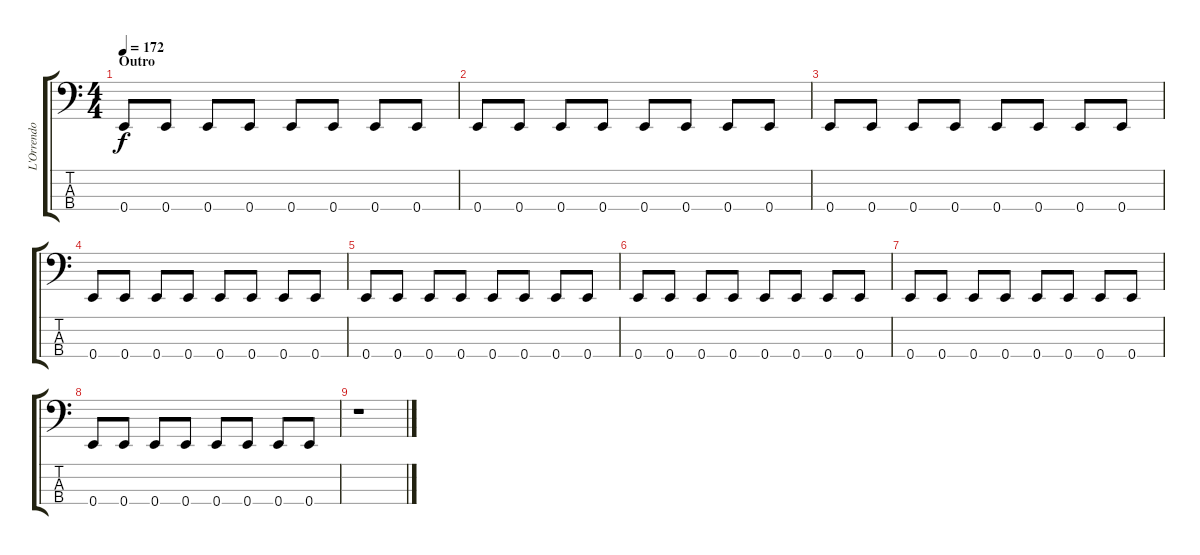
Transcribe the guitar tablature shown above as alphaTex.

\track ("L'Orrendo Maniscalco (Bass)" "L'Orrendo ") {instrument electricbassfinger}
\staff {score tabs}
\tuning (G2 D2 A1 E1) {hide}
\ts (4 4)
\section ("" "Outro")
\tempo 172
\clef f4
\ks c
0.4.8{dy f} 0.4.8 0.4.8 0.4.8 0.4.8 0.4.8 0.4.8 0.4.8 |
0.4.8 0.4.8 0.4.8 0.4.8 0.4.8 0.4.8 0.4.8 0.4.8 |
0.4.8 0.4.8 0.4.8 0.4.8 0.4.8 0.4.8 0.4.8 0.4.8 |
0.4.8 0.4.8 0.4.8 0.4.8 0.4.8 0.4.8 0.4.8 0.4.8 |
0.4.8 0.4.8 0.4.8 0.4.8 0.4.8 0.4.8 0.4.8 0.4.8 |
0.4.8 0.4.8 0.4.8 0.4.8 0.4.8 0.4.8 0.4.8 0.4.8 |
0.4.8 0.4.8 0.4.8 0.4.8 0.4.8 0.4.8 0.4.8 0.4.8 |
0.4.8 0.4.8 0.4.8 0.4.8 0.4.8 0.4.8 0.4.8 0.4.8 |
r.1
